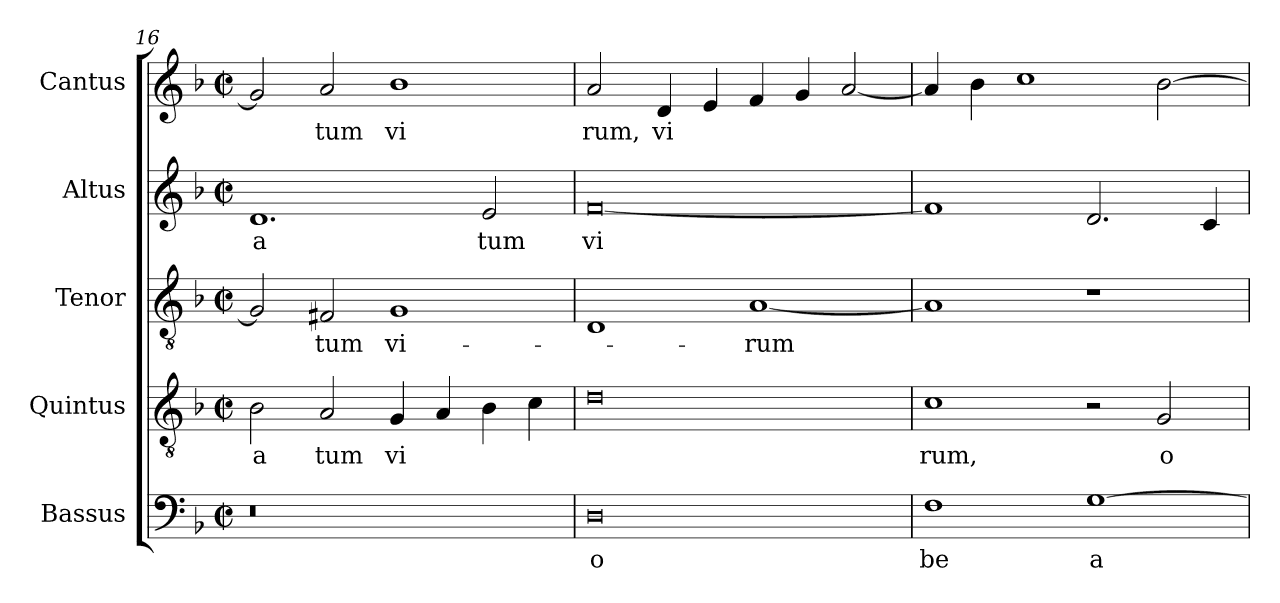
**kern	**text	**kern	**text	**kern	**text	**kern	**text	**kern	**text
*part5	*part5	*part4	*part4	*part3	*part3	*part2	*part2	*part1	*part1
*staff5	*staff5	*staff4	*staff4	*staff3	*staff3	*staff2	*staff2	*staff1	*staff1
*I"Bassus	*	*I"Quintus	*	*I"Tenor	*	*I"Altus	*	*I"Cantus	*
*clefF4	*	*clefGv2	*	*clefGv2	*	*clefG2	*	*clefG2	*
*k[b-]	*	*k[b-]	*	*k[b-]	*	*k[b-]	*	*k[b-]	*
*F:	*	*F:	*	*F:	*	*F:	*	*F:	*
*M2/2	*	*M2/2	*	*M2/2	*	*M2/2	*	*M2/2	*
*met(c|)	*	*met(c|)	*	*met(c|)	*	*met(c|)	*	*met(c|)	*
=16	=16	=16	=16	=16	=16	=16	=16	=16	=16
!	!	!	!LO:LY:b:cj	!	!	!	!LO:LY:b:cj	!	!
0r	.	2B-\	a	2G/]	.	1.d	a	2g/]	.
!	!	!	!LO:LY:b:cj	!	!LO:LY:b:cj	!	!	!	!LO:LY:b:cj
.	.	2A/	tum	2F#/	-tum	.	.	2a/	tum
!	!	!	!LO:LY:b:cj	!	!LO:LY:b:cj	!	!	!	!LO:LY:b:cj
.	.	4G/	vi	1G	vi-	.	.	1b-	vi
.	.	4A/	.	.	.	.	.	.	.
!	!	!	!	!	!	!	!LO:LY:b:cj	!	!
.	.	4B-\	.	.	.	2e/	tum	.	.
.	.	4c\	.	.	.	.	.	.	.
=17	=17	=17	=17	=17	=17	=17	=17	=17	=17
!	!LO:LY:b:cj	!	!	!	!	!	!LO:LY:b:cj	!	!LO:LY:b:cj
0D	o	0d	.	1D	.	[<0f	vi	2a/	rum,
!	!	!	!	!	!	!	!	!	!LO:LY:b:cj
.	.	.	.	.	.	.	.	4d/	vi
.	.	.	.	.	.	.	.	4e/	.
!	!	!	!	!	!LO:LY:b	!	!	!	!
.	.	.	.	[<1A	-rum	.	.	4f/	.
.	.	.	.	.	.	.	.	4g/	.
.	.	.	.	.	.	.	.	[<2a/	.
=18	=18	=18	=18	=18	=18	=18	=18	=18	=18
!	!LO:LY:b:cj	!	!LO:LY:b:cj	!	!	!	!	!	!
1F	be	1c	rum,	1A]	.	1f]	.	4a/]	.
.	.	.	.	.	.	.	.	4b-\	.
.	.	.	.	.	.	.	.	1cc	.
!	!LO:LY:b:rj	!	!	!	!	!	!	!	!
[>1G	a	2r	.	1r	.	2.d/	.	.	.
!	!	!	!LO:LY:b:cj	!	!	!	!	!	!
.	.	2G/	o	.	.	.	.	[>2b-\	.
.	.	.	.	.	.	4c/	.	.	.
=	=	=	=	=	=	=	=	=	=
*-	*-	*-	*-	*-	*-	*-	*-	*-	*-
